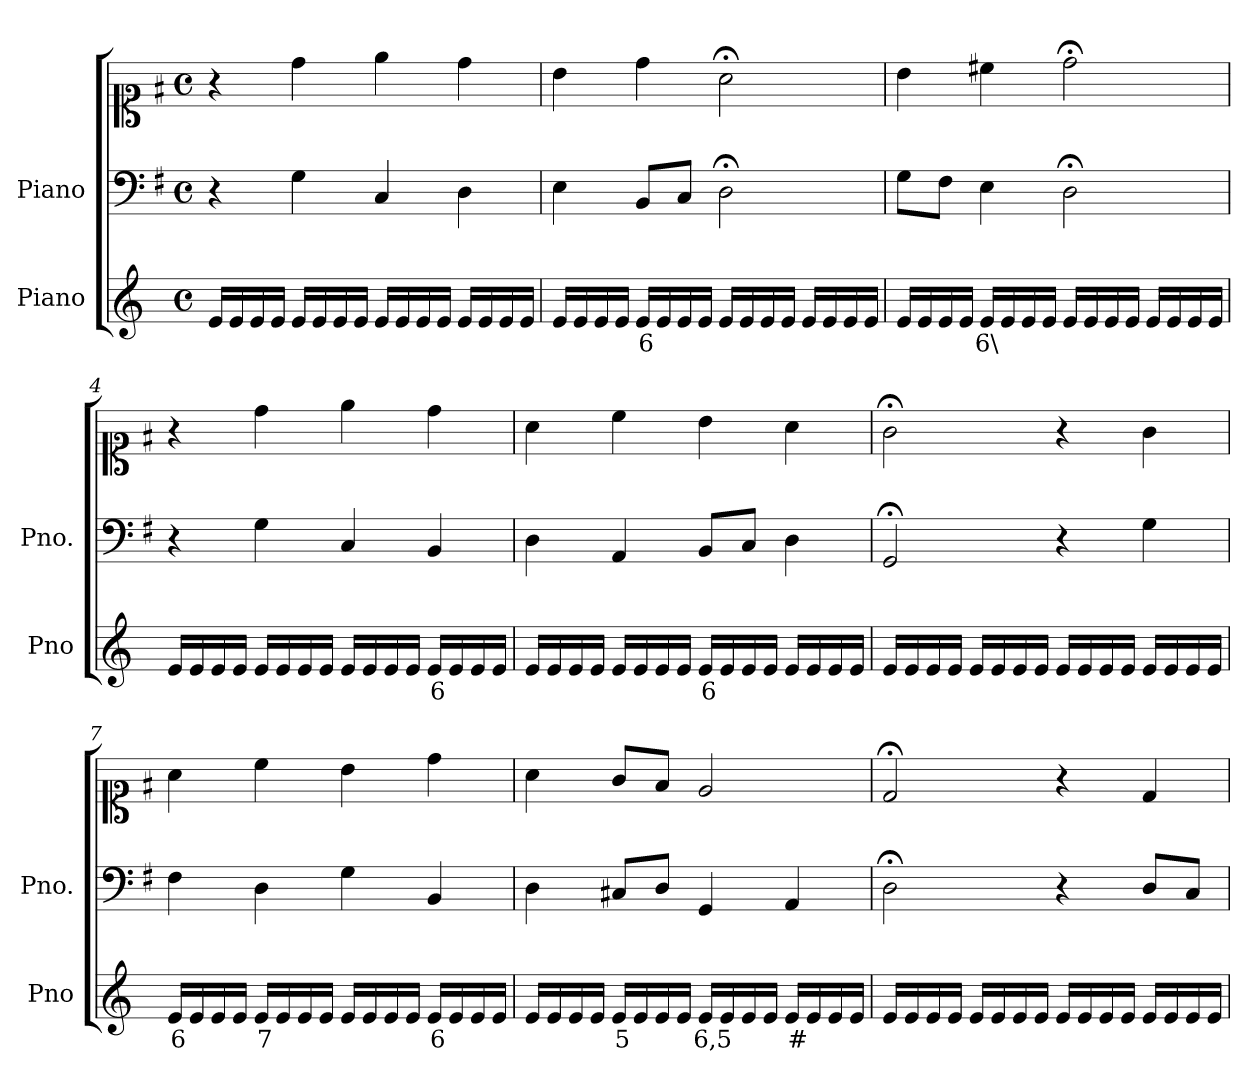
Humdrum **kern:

**kern	**text	**kern	**kern
*part2	*part2	*part1	*part1
*staff3	*staff3	*staff2	*staff1
*I"Piano	*	*I"Piano	*
*I'Pno	*	*I'Pno.	*
*clefG2	*	*clefF4	*clefC1
*k[]	*	*k[f#]	*k[f#]
*M4/4	*	*M4/4	*M4/4
*met(c)	*	*met(c)	*met(c)
=1	=1	=1	=1
16e/LL	.	4r	4r
16e/	.	.	.
16e/	.	.	.
16e/JJ	.	.	.
16e/LL	.	4G\	4dd\
16e/	.	.	.
16e/	.	.	.
16e/JJ	.	.	.
16e/LL	.	4C/	4ee\
16e/	.	.	.
16e/	.	.	.
16e/JJ	.	.	.
16e/LL	.	4D\	4dd\
16e/	.	.	.
16e/	.	.	.
16e/JJ	.	.	.
=2	=2	=2	=2
16e/LL	.	4E\	4b\
16e/	.	.	.
16e/	.	.	.
16e/JJ	.	.	.
!	!LO:LY:b	!	!
16e/LL	6	8BB/L	4dd\
16e/	.	.	.
!	!LO:LY:b	!	!
16e/	_	8C/J	.
16e/JJ	.	.	.
16e/LL	.	2D;<\	2a;<\
16e/	.	.	.
16e/	.	.	.
16e/JJ	.	.	.
16e/LL	.	.	.
16e/	.	.	.
16e/	.	.	.
16e/JJ	.	.	.
=3	=3	=3	=3
16e/LL	.	8G\L	4b\
16e/	.	.	.
!	!LO:LY:b	!	!
16e/	_	8F#\J	.
16e/JJ	.	.	.
!	!LO:LY:b	!	!
16e/LL	6\	4E\	4cc#X\
16e/	.	.	.
16e/	.	.	.
16e/JJ	.	.	.
16e/LL	.	2D;<\	2dd;<\
16e/	.	.	.
16e/	.	.	.
16e/JJ	.	.	.
16e/LL	.	.	.
16e/	.	.	.
16e/	.	.	.
16e/JJ	.	.	.
=4	=4	=4	=4
16e/LL	.	4r	4r
16e/	.	.	.
16e/	.	.	.
16e/JJ	.	.	.
16e/LL	.	4G\	4dd\
16e/	.	.	.
16e/	.	.	.
16e/JJ	.	.	.
16e/LL	.	4C/	4ee\
16e/	.	.	.
16e/	.	.	.
16e/JJ	.	.	.
!	!LO:LY:b	!	!
16e/LL	6	4BB/	4dd\
16e/	.	.	.
16e/	.	.	.
16e/JJ	.	.	.
=5	=5	=5	=5
16e/LL	.	4D\	4a\
16e/	.	.	.
16e/	.	.	.
16e/JJ	.	.	.
16e/LL	.	4AA/	4cc\
16e/	.	.	.
16e/	.	.	.
16e/JJ	.	.	.
!	!LO:LY:b	!	!
16e/LL	6	8BB/L	4b\
16e/	.	.	.
!	!LO:LY:b	!	!
16e/	_	8C/J	.
16e/JJ	.	.	.
16e/LL	.	4D\	4a\
16e/	.	.	.
16e/	.	.	.
16e/JJ	.	.	.
=6	=6	=6	=6
16e/LL	.	2GG;</	2g;<\
16e/	.	.	.
16e/	.	.	.
16e/JJ	.	.	.
16e/LL	.	.	.
16e/	.	.	.
16e/	.	.	.
16e/JJ	.	.	.
16e/LL	.	4r	4r
16e/	.	.	.
16e/	.	.	.
16e/JJ	.	.	.
16e/LL	.	4G\	4g\
16e/	.	.	.
16e/	.	.	.
16e/JJ	.	.	.
=7	=7	=7	=7
!	!LO:LY:b	!	!
16e/LL	6	4F#\	4a\
16e/	.	.	.
16e/	.	.	.
16e/JJ	.	.	.
!	!LO:LY:b	!	!
16e/LL	7	4D\	4cc\
16e/	.	.	.
16e/	.	.	.
16e/JJ	.	.	.
16e/LL	.	4G\	4b\
16e/	.	.	.
16e/	.	.	.
16e/JJ	.	.	.
!	!LO:LY:b	!	!
16e/LL	6	4BB/	4dd\
16e/	.	.	.
16e/	.	.	.
16e/JJ	.	.	.
=8	=8	=8	=8
16e/LL	.	4D\	4a\
16e/	.	.	.
16e/	.	.	.
16e/JJ	.	.	.
!	!LO:LY:b	!	!
16e/LL	5	8C#X/L	8g/L
16e/	.	.	.
16e/	.	8D/J	8f#/J
16e/JJ	.	.	.
!	!LO:LY:b	!	!
16e/LL	6,5	4GG/	2e/
16e/	.	.	.
16e/	.	.	.
16e/JJ	.	.	.
!	!LO:LY:b	!	!
16e/LL	#	4AA/	.
16e/	.	.	.
16e/	.	.	.
16e/JJ	.	.	.
=9	=9	=9	=9
16e/LL	.	2D;<\	2d;</
16e/	.	.	.
16e/	.	.	.
16e/JJ	.	.	.
16e/LL	.	.	.
16e/	.	.	.
16e/	.	.	.
16e/JJ	.	.	.
16e/LL	.	4r	4r
16e/	.	.	.
16e/	.	.	.
16e/JJ	.	.	.
16e/LL	.	8D/L	4d/
16e/	.	.	.
!	!LO:LY:b	!	!
16e/	_	8C/J	.
16e/JJ	.	.	.
=	=	=	=
*-	*-	*-	*-
